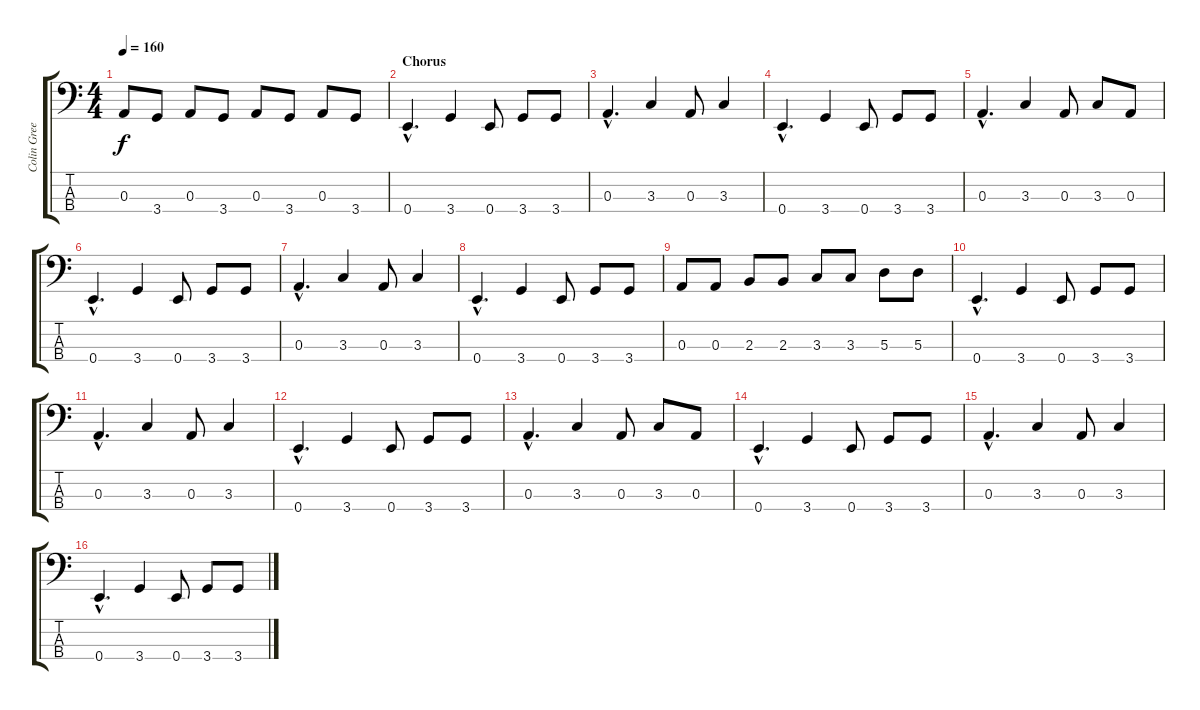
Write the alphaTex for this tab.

\track ("Colin Greenwood (Bass)" "Colin Gree") {instrument electricbassfinger}
\staff {score tabs}
\tuning (G2 D2 A1 E1) {hide}
\ts (4 4)
\tempo 160
\clef f4
\ks c
0.3.8{dy f} 3.4.8 0.3.8 3.4.8 0.3.8 3.4.8 0.3.8 3.4.8 |
\section ("" "Chorus")
0.4{hac}.4{d} 3.4.4 0.4.8 3.4.8 3.4.8 |
0.3{hac}.4{d} 3.3.4 0.3.8 3.3.4 |
0.4{hac}.4{d} 3.4.4 0.4.8 3.4.8 3.4.8 |
0.3{hac}.4{d} 3.3.4 0.3.8 3.3.8 0.3.8 |
0.4{hac}.4{d} 3.4.4 0.4.8 3.4.8 3.4.8 |
0.3{hac}.4{d} 3.3.4 0.3.8 3.3.4 |
0.4{hac}.4{d} 3.4.4 0.4.8 3.4.8 3.4.8 |
0.3.8 0.3.8 2.3.8 2.3.8 3.3.8 3.3.8 5.3.8 5.3.8 |
0.4{hac}.4{d} 3.4.4 0.4.8 3.4.8 3.4.8 |
0.3{hac}.4{d} 3.3.4 0.3.8 3.3.4 |
0.4{hac}.4{d} 3.4.4 0.4.8 3.4.8 3.4.8 |
0.3{hac}.4{d} 3.3.4 0.3.8 3.3.8 0.3.8 |
0.4{hac}.4{d} 3.4.4 0.4.8 3.4.8 3.4.8 |
0.3{hac}.4{d} 3.3.4 0.3.8 3.3.4 |
0.4{hac}.4{d} 3.4.4 0.4.8 3.4.8 3.4.8
